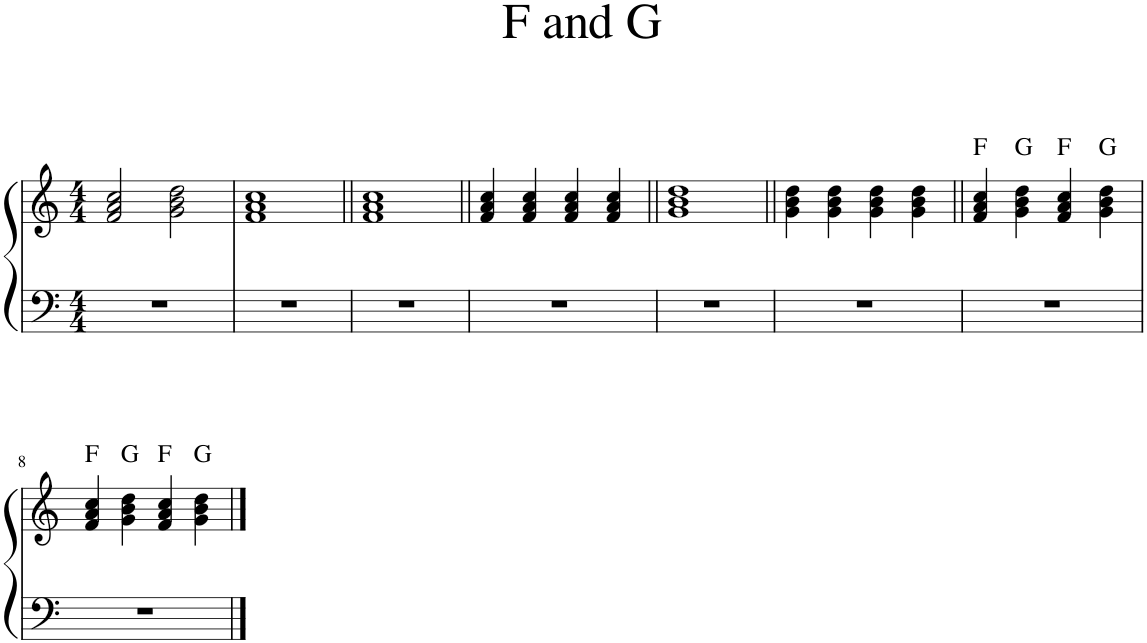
**kern	**kern	**harte
*part1	*part1	*part1
*staff2	*staff1	*
*I"Piano	*	*
*I'Pno.	*	*
*clefF4	*clefG2	*
*k[]	*k[]	*
*M4/4	*M4/4	*
=1	=1	=1
1r	2f/ 2a/ 2cc/	.
.	2g\ 2b\ 2dd\	.
=2	=2	=2
1r	1f 1a 1cc	.
=3||	=3||	=3||
1r	1f 1a 1cc	.
=4||	=4||	=4||
1r	4f/ 4a/ 4cc/	.
.	4f/ 4a/ 4cc/	.
.	4f/ 4a/ 4cc/	.
.	4f/ 4a/ 4cc/	.
=5||	=5||	=5||
1r	1g 1b 1dd	.
=6||	=6||	=6||
1r	4g\ 4b\ 4dd\	.
.	4g\ 4b\ 4dd\	.
.	4g\ 4b\ 4dd\	.
.	4g\ 4b\ 4dd\	.
=7||	=7||	=7||
1r	4f/ 4a/ 4cc/	F:maj
.	4g\ 4b\ 4dd\	G:maj
.	4f/ 4a/ 4cc/	F:maj
.	4g\ 4b\ 4dd\	G:maj
!!LO:LB:g=z
=8	=8	=8
1r	4f/ 4a/ 4cc/	F:maj
.	4g\ 4b\ 4dd\	G:maj
.	4f/ 4a/ 4cc/	F:maj
.	4g\ 4b\ 4dd\	G:maj
==	==	==
*-	*-	*-
